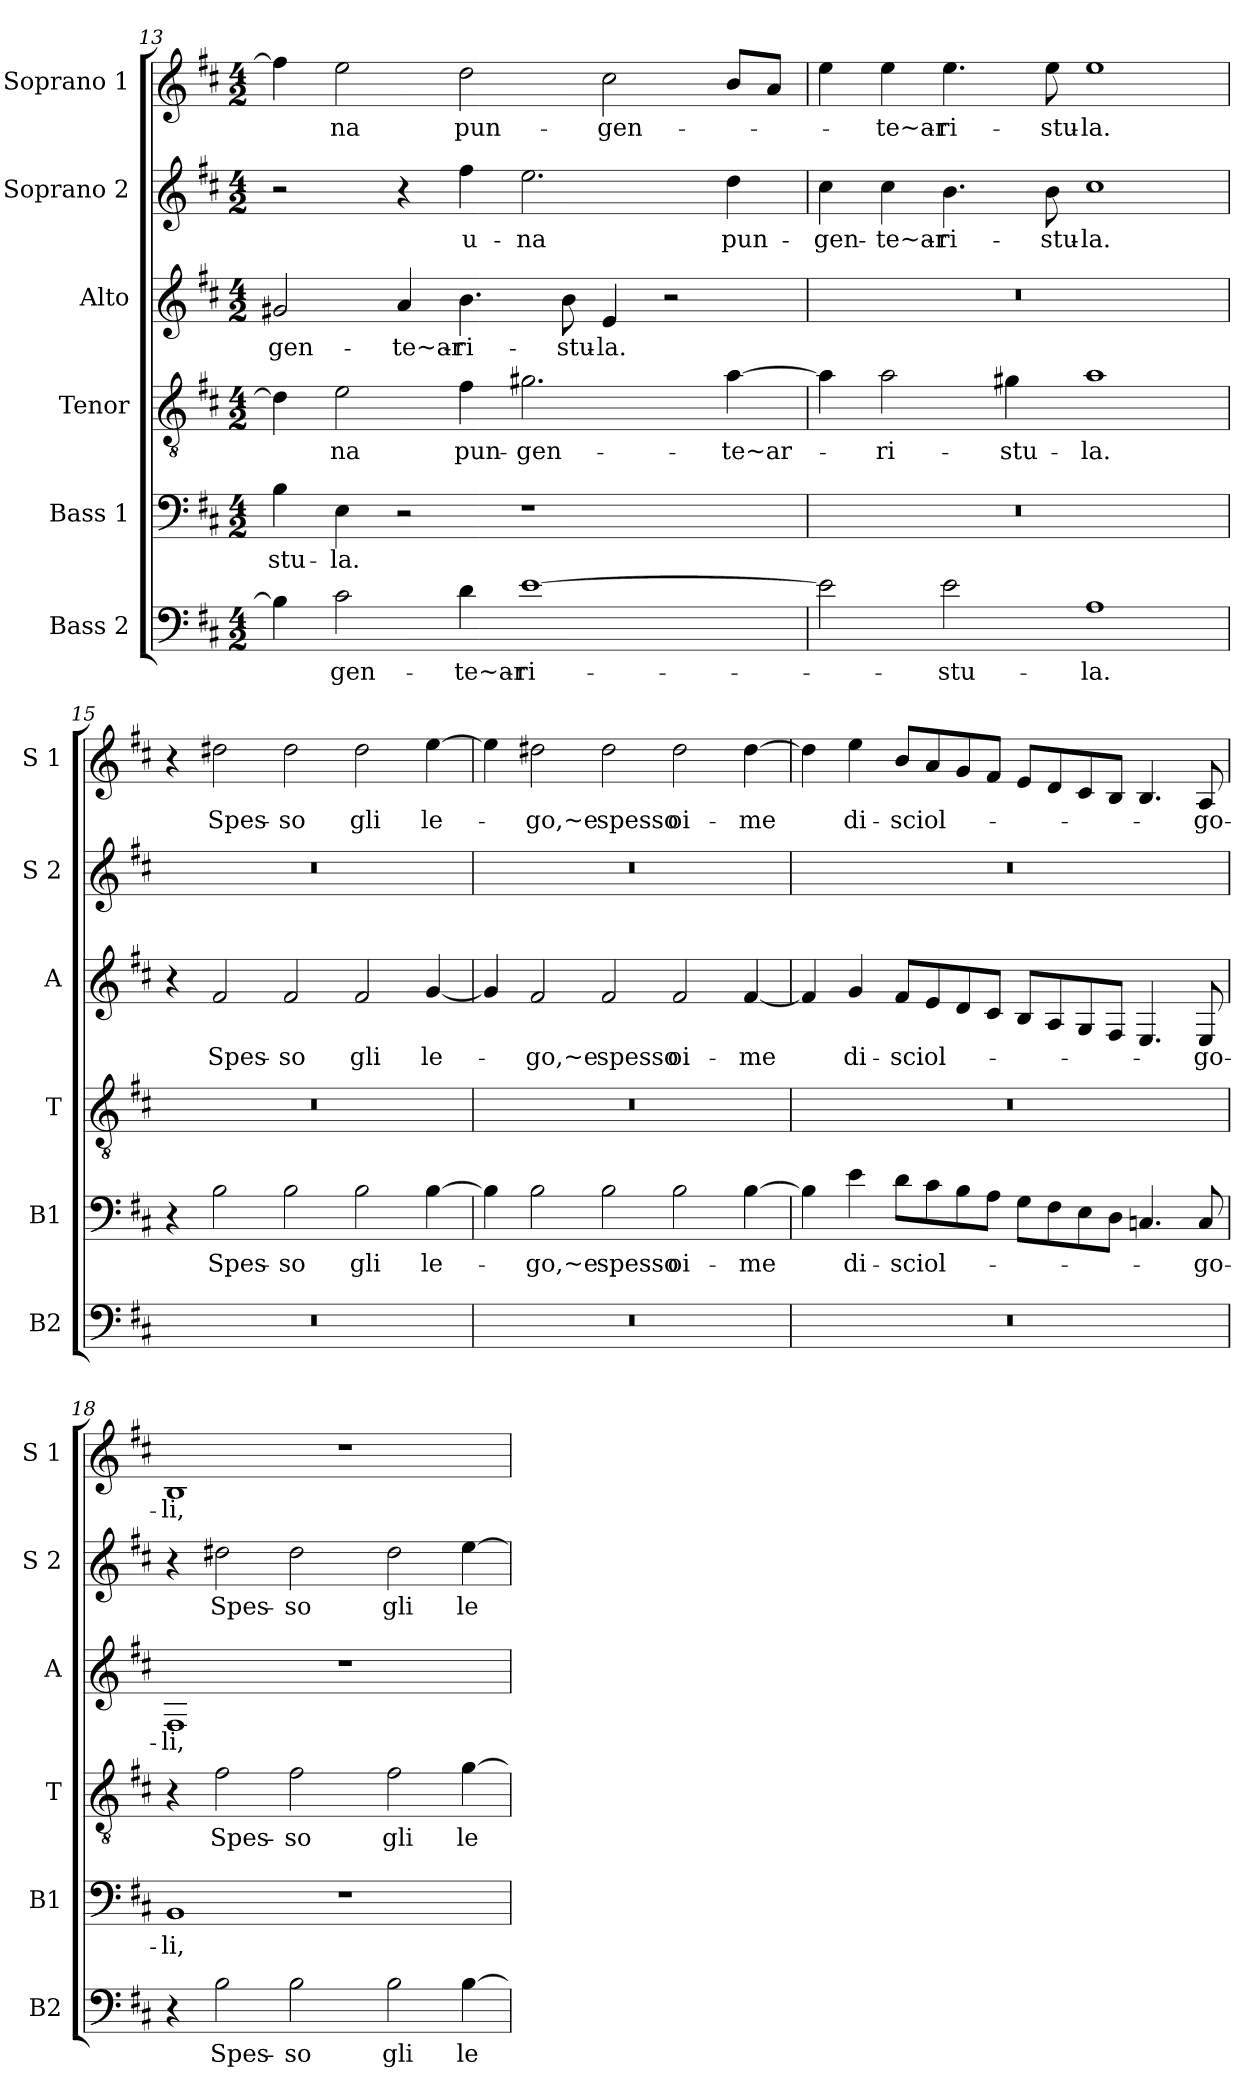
**kern	**text	**kern	**text	**kern	**text	**kern	**text	**kern	**text	**kern	**text
*part6	*part6	*part5	*part5	*part4	*part4	*part3	*part3	*part2	*part2	*part1	*part1
*staff6	*staff6	*staff5	*staff5	*staff4	*staff4	*staff3	*staff3	*staff2	*staff2	*staff1	*staff1
*I"Bass 2	*	*I"Bass 1	*	*I"Tenor	*	*I"Alto	*	*I"Soprano 2	*	*I"Soprano 1	*
*I'B2	*	*I'B1	*	*I'T	*	*I'A	*	*I'S 2	*	*I'S 1	*
*clefF4	*	*clefF4	*	*clefGv2	*	*clefG2	*	*clefG2	*	*clefG2	*
*k[f#c#]	*	*k[f#c#]	*	*k[f#c#]	*	*k[f#c#]	*	*k[f#c#]	*	*k[f#c#]	*
*D:	*	*D:	*	*D:	*	*D:	*	*D:	*	*D:	*
*M4/2	*	*M4/2	*	*M4/2	*	*M4/2	*	*M4/2	*	*M4/2	*
=13	=13	=13	=13	=13	=13	=13	=13	=13	=13	=13	=13
!	!	!	!LO:LY:b	!	!	!	!LO:LY:b	!	!	!	!
4B\]	.	4B\	-stu-	4d\]	.	2g#X/	-gen-	2r	.	4ff#\]	.
!	!LO:LY:b	!	!LO:LY:b	!	!LO:LY:b	!	!	!	!	!	!LO:LY:b
2c#\	-gen-	4E\	-la.	2e\	-na	.	.	.	.	2ee\	-na
!	!	!	!	!	!	!	!LO:LY:b	!	!	!	!
.	.	2r	.	.	.	4a/	-te~ar-	4r	.	.	.
!	!LO:LY:b	!	!	!	!LO:LY:b	!	!LO:LY:b	!	!LO:LY:b	!	!LO:LY:b
4d\	-te~ar-	.	.	4f#\	pun-	4.b\	-ri-	4ff#\	u-	2dd\	pun-
!	!LO:LY:b	!	!	!	!LO:LY:b	!	!	!	!LO:LY:b	!	!
[1e	-ri-	1r	.	2.g#X\	-gen-	.	.	2.ee\	-na	.	.
!	!	!	!	!	!	!	!LO:LY:b	!	!	!	!
.	.	.	.	.	.	8b\	-stu-	.	.	.	.
!	!	!	!	!	!	!	!LO:LY:b	!	!	!	!LO:LY:b
.	.	.	.	.	.	4e/	-la.	.	.	2cc#\	-gen-
.	.	.	.	.	.	2r	.	.	.	.	.
!	!	!	!	!	!LO:LY:b	!	!	!	!LO:LY:b	!	!
.	.	.	.	[4a\	-te~ar-	.	.	4dd\	pun-	8b/L	.
.	.	.	.	.	.	.	.	.	.	8a/J	.
=14	=14	=14	=14	=14	=14	=14	=14	=14	=14	=14	=14
!	!	!	!	!	!	!	!	!	!LO:LY:b	!	!
2e\]	.	0r	.	4a\]	.	0r	.	4cc#\	-gen-	4ee\	.
!	!	!	!	!	!LO:LY:b	!	!	!	!LO:LY:b	!	!LO:LY:b
.	.	.	.	2a\	-ri-	.	.	4cc#\	-te~ar-	4ee\	-te~ar-
!	!LO:LY:b	!	!	!	!	!	!	!	!LO:LY:b	!	!LO:LY:b
2e\	-stu-	.	.	.	.	.	.	4.b\	-ri-	4.ee\	-ri-
!	!	!	!	!	!LO:LY:b	!	!	!	!	!	!
.	.	.	.	4g#X\	-stu-	.	.	.	.	.	.
!	!	!	!	!	!	!	!	!	!LO:LY:b	!	!LO:LY:b
.	.	.	.	.	.	.	.	8b\	-stu-	8ee\	-stu-
!	!LO:LY:b	!	!	!	!LO:LY:b	!	!	!	!LO:LY:b	!	!LO:LY:b
1A	-la.	.	.	1a	-la.	.	.	1cc#	-la.	1ee	-la.
!!LO:LB:g=z
=15	=15	=15	=15	=15	=15	=15	=15	=15	=15	=15	=15
0r	.	4r	.	0r	.	4r	.	0r	.	4r	.
!	!	!	!LO:LY:b	!	!	!	!LO:LY:b	!	!	!	!LO:LY:b
.	.	2B\	Spes-	.	.	2f#/	Spes-	.	.	2dd#X\	Spes-
!	!	!	!LO:LY:b	!	!	!	!LO:LY:b	!	!	!	!LO:LY:b
.	.	2B\	-so	.	.	2f#/	-so	.	.	2dd#\	-so
!	!	!	!LO:LY:b	!	!	!	!LO:LY:b	!	!	!	!LO:LY:b
.	.	2B\	gli	.	.	2f#/	gli	.	.	2dd#\	gli
!	!	!	!LO:LY:b	!	!	!	!LO:LY:b	!	!	!	!LO:LY:b
.	.	[4B\	le-	.	.	[4g/	le-	.	.	[4ee\	le-
=16	=16	=16	=16	=16	=16	=16	=16	=16	=16	=16	=16
0r	.	4B\]	.	0r	.	4g/]	.	0r	.	4ee\]	.
!	!	!	!LO:LY:b	!	!	!	!LO:LY:b	!	!	!	!LO:LY:b
.	.	2B\	-go,~e	.	.	2f#/	-go,~e	.	.	2dd#X\	-go,~e
!	!	!	!LO:LY:b	!	!	!	!LO:LY:b	!	!	!	!LO:LY:b
.	.	2B\	spesso	.	.	2f#/	spesso	.	.	2dd#\	spesso
!	!	!	!LO:LY:b	!	!	!	!LO:LY:b	!	!	!	!LO:LY:b
.	.	2B\	oi-	.	.	2f#/	oi-	.	.	2dd#\	oi-
!	!	!	!LO:LY:b	!	!	!	!LO:LY:b	!	!	!	!LO:LY:b
.	.	[4B\	-me	.	.	[4f#/	-me	.	.	[4dd#\	-me
=17	=17	=17	=17	=17	=17	=17	=17	=17	=17	=17	=17
0r	.	4B\]	.	0r	.	4f#/]	.	0r	.	4dd#\]	.
!	!	!	!LO:LY:b	!	!	!	!LO:LY:b	!	!	!	!LO:LY:b
.	.	4e\	di-	.	.	4g/	di-	.	.	4ee\	di-
!	!	!	!LO:LY:b	!	!	!	!LO:LY:b	!	!	!	!LO:LY:b
.	.	8d\L	-sciol-	.	.	8f#/L	-sciol-	.	.	8b/L	-sciol-
.	.	8c#\	.	.	.	8e/	.	.	.	8a/	.
.	.	8B\	.	.	.	8d/	.	.	.	8g/	.
.	.	8A\J	.	.	.	8c#/J	.	.	.	8f#/J	.
.	.	8G\L	.	.	.	8B/L	.	.	.	8e/L	.
.	.	8F#\	.	.	.	8A/	.	.	.	8d/	.
.	.	8E\	.	.	.	8G/	.	.	.	8c#/	.
.	.	8D\J	.	.	.	8F#/J	.	.	.	8B/J	.
.	.	4.Cn/	.	.	.	4.E/	.	.	.	4.B/	.
!	!	!	!LO:LY:b	!	!	!	!LO:LY:b	!	!	!	!LO:LY:b
.	.	8C/	-go-	.	.	8E/	-go-	.	.	8A/	-go-
!!LO:PB:g=z
=18	=18	=18	=18	=18	=18	=18	=18	=18	=18	=18	=18
!	!	!	!LO:LY:b	!	!	!	!LO:LY:b	!	!	!	!LO:LY:b
4r	.	1BB	-li,	4r	.	1F#	-li,	4r	.	1B	-li,
!	!LO:LY:b	!	!	!	!LO:LY:b	!	!	!	!LO:LY:b	!	!
2B\	Spes-	.	.	2f#\	Spes-	.	.	2dd#X\	Spes-	.	.
!	!LO:LY:b	!	!	!	!LO:LY:b	!	!	!	!LO:LY:b	!	!
2B\	-so	.	.	2f#\	-so	.	.	2dd#\	-so	.	.
.	.	1r	.	.	.	1r	.	.	.	1r	.
!	!LO:LY:b	!	!	!	!LO:LY:b	!	!	!	!LO:LY:b	!	!
2B\	gli	.	.	2f#\	gli	.	.	2dd#\	gli	.	.
!	!LO:LY:b	!	!	!	!LO:LY:b	!	!	!	!LO:LY:b	!	!
[4B\	le-	.	.	[4g\	le-	.	.	[4ee\	le-	.	.
=	=	=	=	=	=	=	=	=	=	=	=
*-	*-	*-	*-	*-	*-	*-	*-	*-	*-	*-	*-
